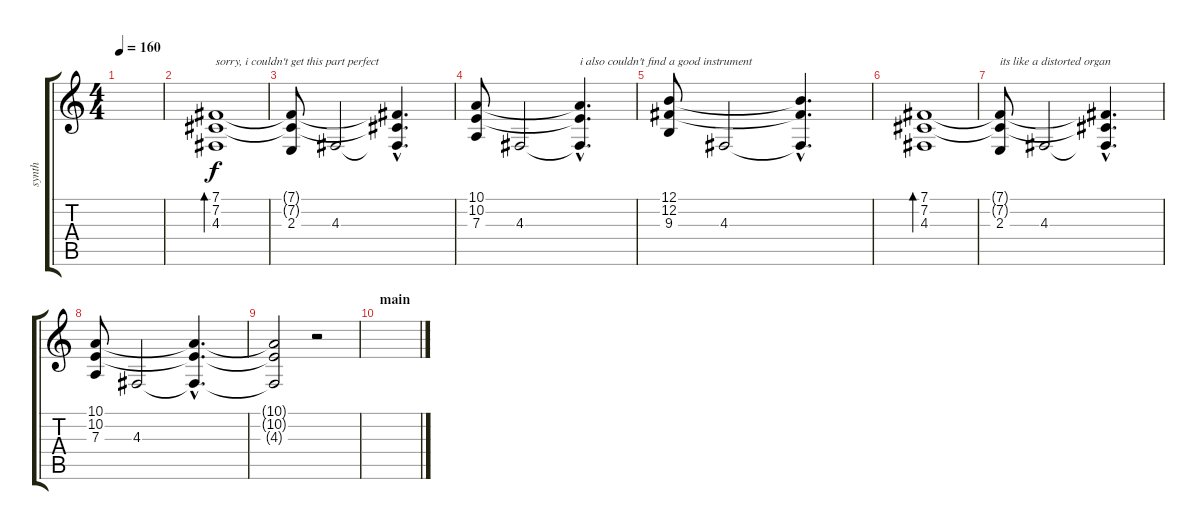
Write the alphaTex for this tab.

\track ("synth" "synth") {instrument churchorgan}
\staff {score tabs}
\tuning (B3 Gb3 D3 A2 E2 B1) {hide}
\ts (4 4)
\tempo 160
\clef g2
\ks c
|
(7.1 7.2 4.3).1{bd 480 txt "sorry, i couldn't get this part perfect"} |
(7.1{t} 7.2{t} 2.3).8 4.3.2 (7.1{hac t} 7.2{hac t} 4.3{hac t}).4{d} |
(10.1 10.2 7.3).8 4.3.2 (10.1{hac t} 10.2{hac t} 4.3{hac t}).4{d txt "i also couldn't find a good instrument"} |
(12.1 12.2 9.3).8 4.3.2 (12.1{hac t} 12.2{hac t} 4.3{hac t}).4{d} |
(7.1 7.2 4.3).1{bd 480} |
(7.1{t} 7.2{t} 2.3).8{txt "its like a distorted organ"} 4.3.2 (7.1{hac t} 7.2{hac t} 4.3{hac t}).4{d} |
(10.1 10.2 7.3).8 4.3.2 (10.1{hac t} 10.2{hac t} 4.3{hac t}).4{d} |
(10.1{t} 10.2{t} 4.3{t}).2 r.2 |
\section ("" "main")
